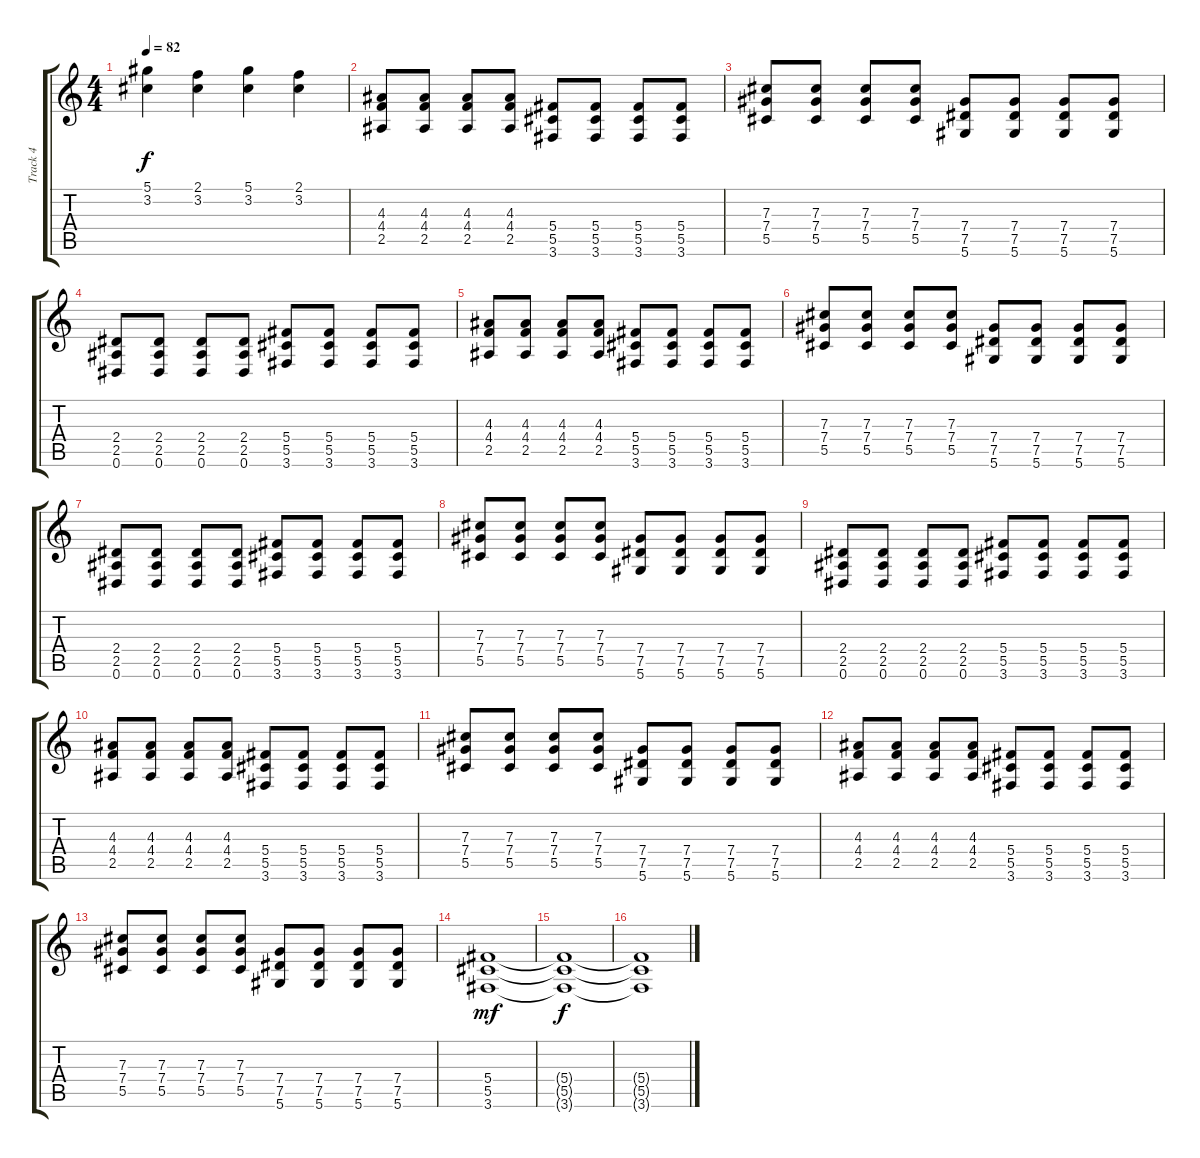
\track ("Track 4" "Track 4") {instrument overdrivenguitar}
\staff {score tabs}
\tuning (Eb4 Bb3 Gb3 Db3 Ab2 Eb2) {hide}
\ts (4 4)
\tempo 82
\clef g2
\ks c
(5.1 3.2).4{dy f} (2.1 3.2).4 (5.1 3.2).4 (2.1 3.2).4 |
(4.3 4.4 2.5).8 (4.3 4.4 2.5).8 (4.3 4.4 2.5).8 (4.3 4.4 2.5).8 (5.4 5.5 3.6).8 (5.4 5.5 3.6).8 (5.4 5.5 3.6).8 (5.4 5.5 3.6).8 |
(7.3 7.4 5.5).8 (7.3 7.4 5.5).8 (7.3 7.4 5.5).8 (7.3 7.4 5.5).8 (7.4 7.5 5.6).8 (7.4 7.5 5.6).8 (7.4 7.5 5.6).8 (7.4 7.5 5.6).8 |
(2.4 2.5 0.6).8 (2.4 2.5 0.6).8 (2.4 2.5 0.6).8 (2.4 2.5 0.6).8 (5.4 5.5 3.6).8 (5.4 5.5 3.6).8 (5.4 5.5 3.6).8 (5.4 5.5 3.6).8 |
(4.3 4.4 2.5).8 (4.3 4.4 2.5).8 (4.3 4.4 2.5).8 (4.3 4.4 2.5).8 (5.4 5.5 3.6).8 (5.4 5.5 3.6).8 (5.4 5.5 3.6).8 (5.4 5.5 3.6).8 |
(7.3 7.4 5.5).8 (7.3 7.4 5.5).8 (7.3 7.4 5.5).8 (7.3 7.4 5.5).8 (7.4 7.5 5.6).8 (7.4 7.5 5.6).8 (7.4 7.5 5.6).8 (7.4 7.5 5.6).8 |
(2.4 2.5 0.6).8 (2.4 2.5 0.6).8 (2.4 2.5 0.6).8 (2.4 2.5 0.6).8 (5.4 5.5 3.6).8 (5.4 5.5 3.6).8 (5.4 5.5 3.6).8 (5.4 5.5 3.6).8 |
(7.3 7.4 5.5).8 (7.3 7.4 5.5).8 (7.3 7.4 5.5).8 (7.3 7.4 5.5).8 (7.4 7.5 5.6).8 (7.4 7.5 5.6).8 (7.4 7.5 5.6).8 (7.4 7.5 5.6).8 |
(2.4 2.5 0.6).8 (2.4 2.5 0.6).8 (2.4 2.5 0.6).8 (2.4 2.5 0.6).8 (5.4 5.5 3.6).8 (5.4 5.5 3.6).8 (5.4 5.5 3.6).8 (5.4 5.5 3.6).8 |
(4.3 4.4 2.5).8 (4.3 4.4 2.5).8 (4.3 4.4 2.5).8 (4.3 4.4 2.5).8 (5.4 5.5 3.6).8 (5.4 5.5 3.6).8 (5.4 5.5 3.6).8 (5.4 5.5 3.6).8 |
(7.3 7.4 5.5).8 (7.3 7.4 5.5).8 (7.3 7.4 5.5).8 (7.3 7.4 5.5).8 (7.4 7.5 5.6).8 (7.4 7.5 5.6).8 (7.4 7.5 5.6).8 (7.4 7.5 5.6).8 |
(4.3 4.4 2.5).8 (4.3 4.4 2.5).8 (4.3 4.4 2.5).8 (4.3 4.4 2.5).8 (5.4 5.5 3.6).8 (5.4 5.5 3.6).8 (5.4 5.5 3.6).8 (5.4 5.5 3.6).8 |
(7.3 7.4 5.5).8 (7.3 7.4 5.5).8 (7.3 7.4 5.5).8 (7.3 7.4 5.5).8 (7.4 7.5 5.6).8 (7.4 7.5 5.6).8 (7.4 7.5 5.6).8 (7.4 7.5 5.6).8 |
(5.4 5.5 3.6).1{dy mf} |
(5.4{t} 5.5{t} 3.6{t}).1{dy f} |
(5.4{t} 5.5{t} 3.6{t}).1
